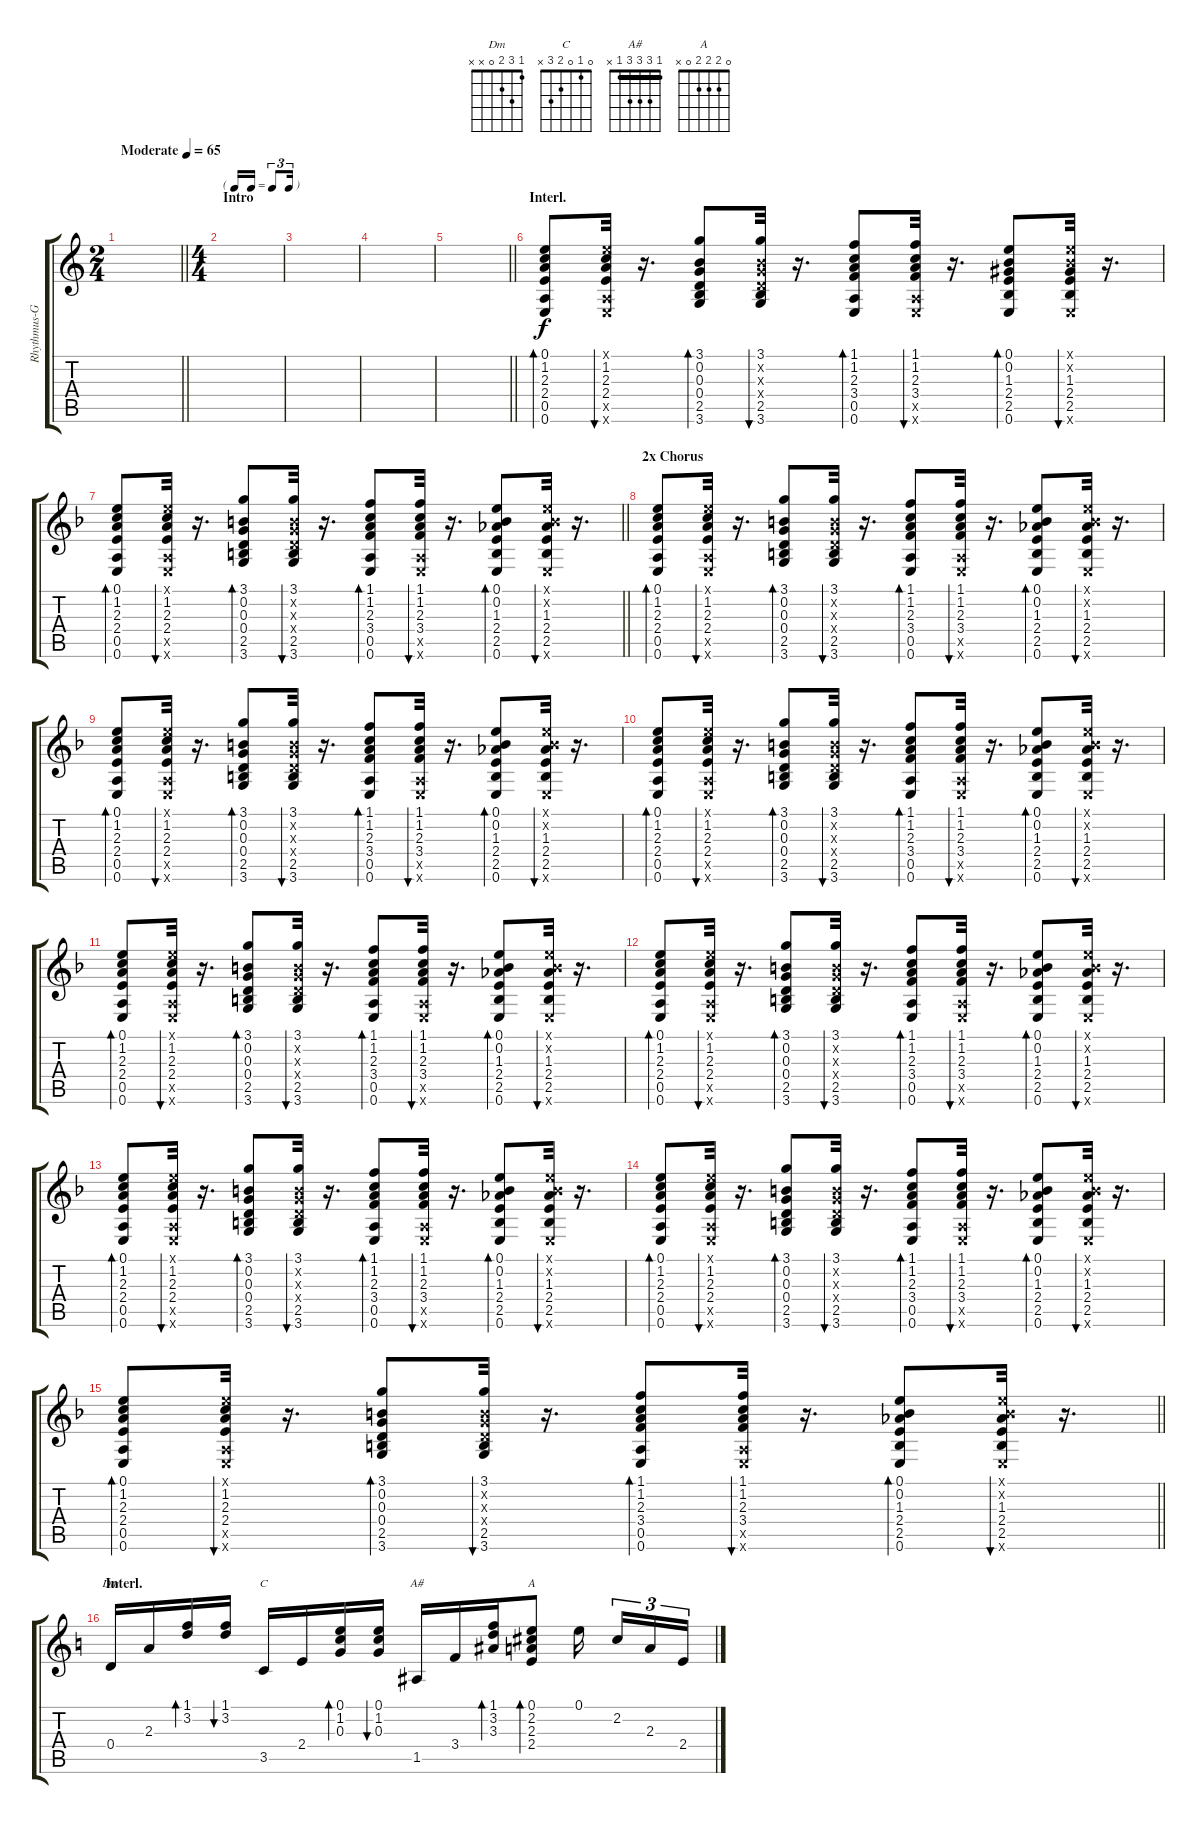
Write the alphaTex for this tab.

\track ("Rhythmus-Gitarre" "Rhythmus-G") {instrument electricguitarjazz}
\staff {score tabs}
\tuning (E4 B3 G3 D3 A2 E2) {hide}
\chord ("Dm" 1 3 2 0 x x)
\chord ("C" 0 1 0 2 3 x)
\chord ("A#" 1 3 3 3 1 x) {barre 1}
\chord ("A" 0 2 2 2 0 x)
\ts (2 4)
\tempo (65 "Moderate")
\clef g2
\barLineRight lightlight
\ks c
|
\ts (4 4)
\tf triplet16th
\section ("" "Intro")
|
|
|
\barLineRight lightlight
|
\section ("" "Interl.")
(0.1 1.2 2.3 2.4 0.5 0.6).8{bd 60} (0.1{x} 1.2 2.3 2.4 0.5{x} 0.6{x}).32{bu 30} r.16{d} (3.1 0.2 0.3 0.4 2.5 3.6).8{bd 30} (3.1 0.2{x} 0.3{x} 0.4{x} 2.5 3.6).32{bu 30} r.16{d} (1.1 1.2 2.3 3.4 0.5 0.6).8{bd 30} (1.1 1.2 2.3 3.4 0.5{x} 0.6{x}).32{bu 30} r.16{d} (0.1 0.2 1.3 2.4 2.5 0.6).8{bd 30} (0.1{x} 0.2{x} 1.3 2.4 2.5 0.6{x}).32{bu 30} r.16{d} |
\barLineRight lightlight
\ks f
(0.1 1.2 2.3 2.4 0.5 0.6).8{bd 60} (0.1{x} 1.2 2.3 2.4 0.5{x} 0.6{x}).32{bu 30} r.16{d} (3.1 0.2 0.3 0.4 2.5 3.6).8{bd 30} (3.1 0.2{x} 0.3{x} 0.4{x} 2.5 3.6).32{bu 30} r.16{d} (1.1 1.2 2.3 3.4 0.5 0.6).8{bd 30} (1.1 1.2 2.3 3.4 0.5{x} 0.6{x}).32{bu 30} r.16{d} (0.1 0.2 1.3 2.4 2.5 0.6).8{bd 30} (0.1{x} 0.2{x} 1.3 2.4 2.5 0.6{x}).32{bu 30} r.16{d} |
\section ("" "2x Chorus ")
(0.1 1.2 2.3 2.4 0.5 0.6).8{bd 60} (0.1{x} 1.2 2.3 2.4 0.5{x} 0.6{x}).32{bu 30} r.16{d} (3.1 0.2 0.3 0.4 2.5 3.6).8{bd 30} (3.1 0.2{x} 0.3{x} 0.4{x} 2.5 3.6).32{bu 30} r.16{d} (1.1 1.2 2.3 3.4 0.5 0.6).8{bd 30} (1.1 1.2 2.3 3.4 0.5{x} 0.6{x}).32{bu 30} r.16{d} (0.1 0.2 1.3 2.4 2.5 0.6).8{bd 30} (0.1{x} 0.2{x} 1.3 2.4 2.5 0.6{x}).32{bu 30} r.16{d} |
(0.1 1.2 2.3 2.4 0.5 0.6).8{bd 60} (0.1{x} 1.2 2.3 2.4 0.5{x} 0.6{x}).32{bu 30} r.16{d} (3.1 0.2 0.3 0.4 2.5 3.6).8{bd 30} (3.1 0.2{x} 0.3{x} 0.4{x} 2.5 3.6).32{bu 30} r.16{d} (1.1 1.2 2.3 3.4 0.5 0.6).8{bd 30} (1.1 1.2 2.3 3.4 0.5{x} 0.6{x}).32{bu 30} r.16{d} (0.1 0.2 1.3 2.4 2.5 0.6).8{bd 30} (0.1{x} 0.2{x} 1.3 2.4 2.5 0.6{x}).32{bu 30} r.16{d} |
(0.1 1.2 2.3 2.4 0.5 0.6).8{bd 60} (0.1{x} 1.2 2.3 2.4 0.5{x} 0.6{x}).32{bu 30} r.16{d} (3.1 0.2 0.3 0.4 2.5 3.6).8{bd 30} (3.1 0.2{x} 0.3{x} 0.4{x} 2.5 3.6).32{bu 30} r.16{d} (1.1 1.2 2.3 3.4 0.5 0.6).8{bd 30} (1.1 1.2 2.3 3.4 0.5{x} 0.6{x}).32{bu 30} r.16{d} (0.1 0.2 1.3 2.4 2.5 0.6).8{bd 30} (0.1{x} 0.2{x} 1.3 2.4 2.5 0.6{x}).32{bu 30} r.16{d} |
(0.1 1.2 2.3 2.4 0.5 0.6).8{bd 60} (0.1{x} 1.2 2.3 2.4 0.5{x} 0.6{x}).32{bu 30} r.16{d} (3.1 0.2 0.3 0.4 2.5 3.6).8{bd 30} (3.1 0.2{x} 0.3{x} 0.4{x} 2.5 3.6).32{bu 30} r.16{d} (1.1 1.2 2.3 3.4 0.5 0.6).8{bd 30} (1.1 1.2 2.3 3.4 0.5{x} 0.6{x}).32{bu 30} r.16{d} (0.1 0.2 1.3 2.4 2.5 0.6).8{bd 30} (0.1{x} 0.2{x} 1.3 2.4 2.5 0.6{x}).32{bu 30} r.16{d} |
(0.1 1.2 2.3 2.4 0.5 0.6).8{bd 60} (0.1{x} 1.2 2.3 2.4 0.5{x} 0.6{x}).32{bu 30} r.16{d} (3.1 0.2 0.3 0.4 2.5 3.6).8{bd 30} (3.1 0.2{x} 0.3{x} 0.4{x} 2.5 3.6).32{bu 30} r.16{d} (1.1 1.2 2.3 3.4 0.5 0.6).8{bd 30} (1.1 1.2 2.3 3.4 0.5{x} 0.6{x}).32{bu 30} r.16{d} (0.1 0.2 1.3 2.4 2.5 0.6).8{bd 30} (0.1{x} 0.2{x} 1.3 2.4 2.5 0.6{x}).32{bu 30} r.16{d} |
(0.1 1.2 2.3 2.4 0.5 0.6).8{bd 60} (0.1{x} 1.2 2.3 2.4 0.5{x} 0.6{x}).32{bu 30} r.16{d} (3.1 0.2 0.3 0.4 2.5 3.6).8{bd 30} (3.1 0.2{x} 0.3{x} 0.4{x} 2.5 3.6).32{bu 30} r.16{d} (1.1 1.2 2.3 3.4 0.5 0.6).8{bd 30} (1.1 1.2 2.3 3.4 0.5{x} 0.6{x}).32{bu 30} r.16{d} (0.1 0.2 1.3 2.4 2.5 0.6).8{bd 30} (0.1{x} 0.2{x} 1.3 2.4 2.5 0.6{x}).32{bu 30} r.16{d} |
(0.1 1.2 2.3 2.4 0.5 0.6).8{bd 60} (0.1{x} 1.2 2.3 2.4 0.5{x} 0.6{x}).32{bu 30} r.16{d} (3.1 0.2 0.3 0.4 2.5 3.6).8{bd 30} (3.1 0.2{x} 0.3{x} 0.4{x} 2.5 3.6).32{bu 30} r.16{d} (1.1 1.2 2.3 3.4 0.5 0.6).8{bd 30} (1.1 1.2 2.3 3.4 0.5{x} 0.6{x}).32{bu 30} r.16{d} (0.1 0.2 1.3 2.4 2.5 0.6).8{bd 30} (0.1{x} 0.2{x} 1.3 2.4 2.5 0.6{x}).32{bu 30} r.16{d} |
\barLineRight lightlight
(0.1 1.2 2.3 2.4 0.5 0.6).8{bd 60} (0.1{x} 1.2 2.3 2.4 0.5{x} 0.6{x}).32{bu 30} r.16{d} (3.1 0.2 0.3 0.4 2.5 3.6).8{bd 30} (3.1 0.2{x} 0.3{x} 0.4{x} 2.5 3.6).32{bu 30} r.16{d} (1.1 1.2 2.3 3.4 0.5 0.6).8{bd 30} (1.1 1.2 2.3 3.4 0.5{x} 0.6{x}).32{bu 30} r.16{d} (0.1 0.2 1.3 2.4 2.5 0.6).8{bd 30} (0.1{x} 0.2{x} 1.3 2.4 2.5 0.6{x}).32{bu 30} r.16{d} |
\section ("" "Interl.")
\ks c
0.4.16{ch "Dm"} 2.3.16 (1.1 3.2).16{bd 60} (1.1 3.2).16{bu 60} 3.5.16{ch "C"} 2.4.16 (0.1 1.2 0.3).16{bd 60} (0.1 1.2 0.3).16{bu 60} 1.5.16{ch "A#"} 3.4.16 (1.1 3.2 3.3).16{bd 60} (0.1 2.2 2.3 2.4).8{bd 60 ch "A"} 0.1.16{beam splitsecondary} 2.2.16{tu (3 2)} 2.3.16{tu (3 2)} 2.4.16{tu (3 2)}
